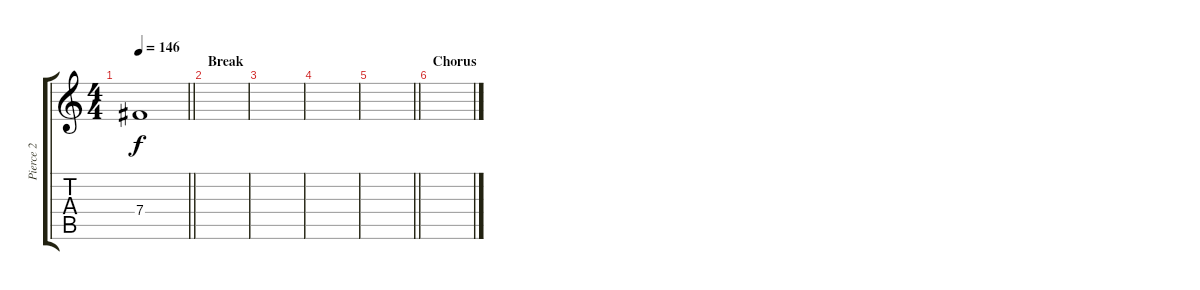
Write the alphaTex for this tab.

\track ("Pierce 2" "Pierce 2") {instrument distortionguitar}
\staff {score tabs}
\tuning (Db4 Ab3 E3 B2 Gb2 B1) {hide}
\ts (4 4)
\tempo 146
\clef g2
\barLineRight lightlight
\ks c
7.4.1{dy f} |
\section ("" "Break")
|
|
|
\barLineRight lightlight
|
\section ("" "Chorus")
